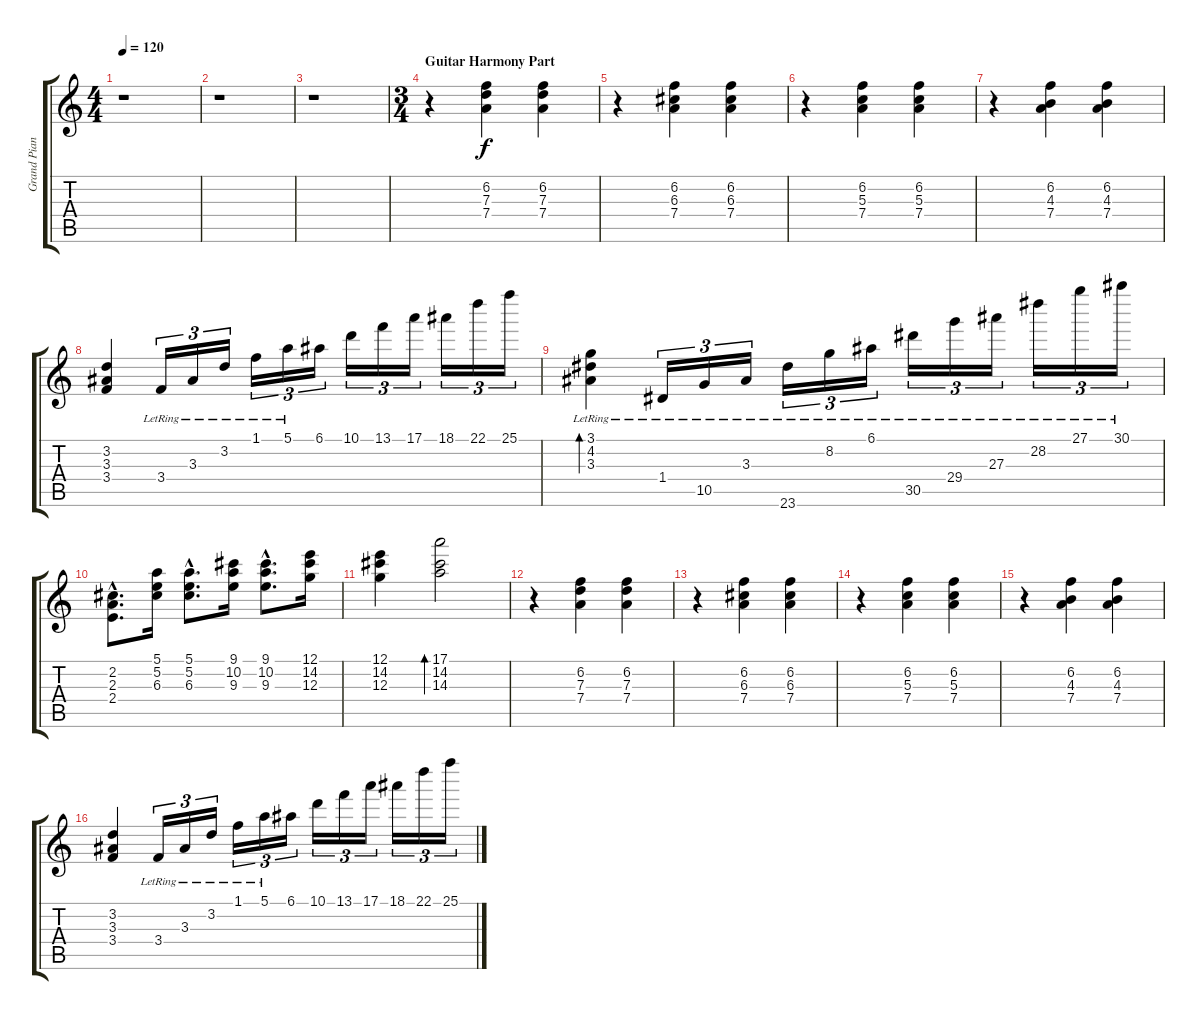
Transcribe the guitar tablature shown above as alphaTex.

\track ("Grand Piano (R. Hand)" "Grand Pian") {instrument acousticgrandpiano}
\staff {score tabs}
\tuning (E5 B4 G4 D4 A3 E3) {hide}
\ts (4 4)
\tempo 120
\clef g2
\ks c
r.1{dy mf} |
r.1 |
r.1 |
\ts (3 4)
\section ("" "Guitar Harmony Part")
r.4{volume 13} (6.2 7.3 7.4).4{dy f} (6.2 7.3 7.4).4 |
r.4 (6.2 6.3 7.4).4 (6.2 6.3 7.4).4 |
r.4 (6.2 5.3 7.4).4 (6.2 5.3 7.4).4 |
r.4 (6.2 4.3 7.4).4 (6.2 4.3 7.4).4 |
(3.2 3.3 3.4).4 3.4{lr}.16{tu (3 2)} 3.3{lr}.16{tu (3 2)} 3.2{lr}.16{tu (3 2)} 1.1{lr}.16{tu (3 2)} 5.1{lr}.16{tu (3 2)} 6.1.16{tu (3 2)} 10.1.16{tu (3 2)} 13.1.16{tu (3 2)} 17.1.16{tu (3 2)} 18.1.16{tu (3 2)} 22.1.16{tu (3 2)} 25.1.16{tu (3 2)} |
(3.1{lr} 4.2{lr} 3.3).4{bd 480} 1.4{lr}.16{tu (3 2)} 10.5{lr}.16{tu (3 2)} 3.3{lr}.16{tu (3 2)} 23.6{lr}.16{tu (3 2)} 8.2{lr}.16{tu (3 2)} 6.1{lr}.16{tu (3 2)} 30.5{lr}.16{tu (3 2)} 29.4{lr}.16{tu (3 2)} 27.3{lr}.16{tu (3 2)} 28.2{lr}.16{tu (3 2)} 27.1{lr}.16{tu (3 2)} 30.1{lr}.16{tu (3 2)} |
(2.2{hac} 2.3{hac} 2.4{hac}).8{d} (5.1 5.2 6.3).16 (5.1{hac} 5.2{hac} 6.3{hac}).8{d} (9.1 10.2 9.3).16 (9.1{hac} 10.2{hac} 9.3{hac}).8{d} (12.1 14.2 12.3).16 |
(12.1 14.2 12.3).4 (17.1 14.2 14.3).2{bd 480} |
r.4 (6.2 7.3 7.4).4 (6.2 7.3 7.4).4 |
r.4 (6.2 6.3 7.4).4 (6.2 6.3 7.4).4 |
r.4 (6.2 5.3 7.4).4 (6.2 5.3 7.4).4 |
r.4 (6.2 4.3 7.4).4 (6.2 4.3 7.4).4 |
(3.2 3.3 3.4).4 3.4{lr}.16{tu (3 2)} 3.3{lr}.16{tu (3 2)} 3.2{lr}.16{tu (3 2)} 1.1{lr}.16{tu (3 2)} 5.1{lr}.16{tu (3 2)} 6.1.16{tu (3 2)} 10.1.16{tu (3 2)} 13.1.16{tu (3 2)} 17.1.16{tu (3 2)} 18.1.16{tu (3 2)} 22.1.16{tu (3 2)} 25.1.16{tu (3 2)}
